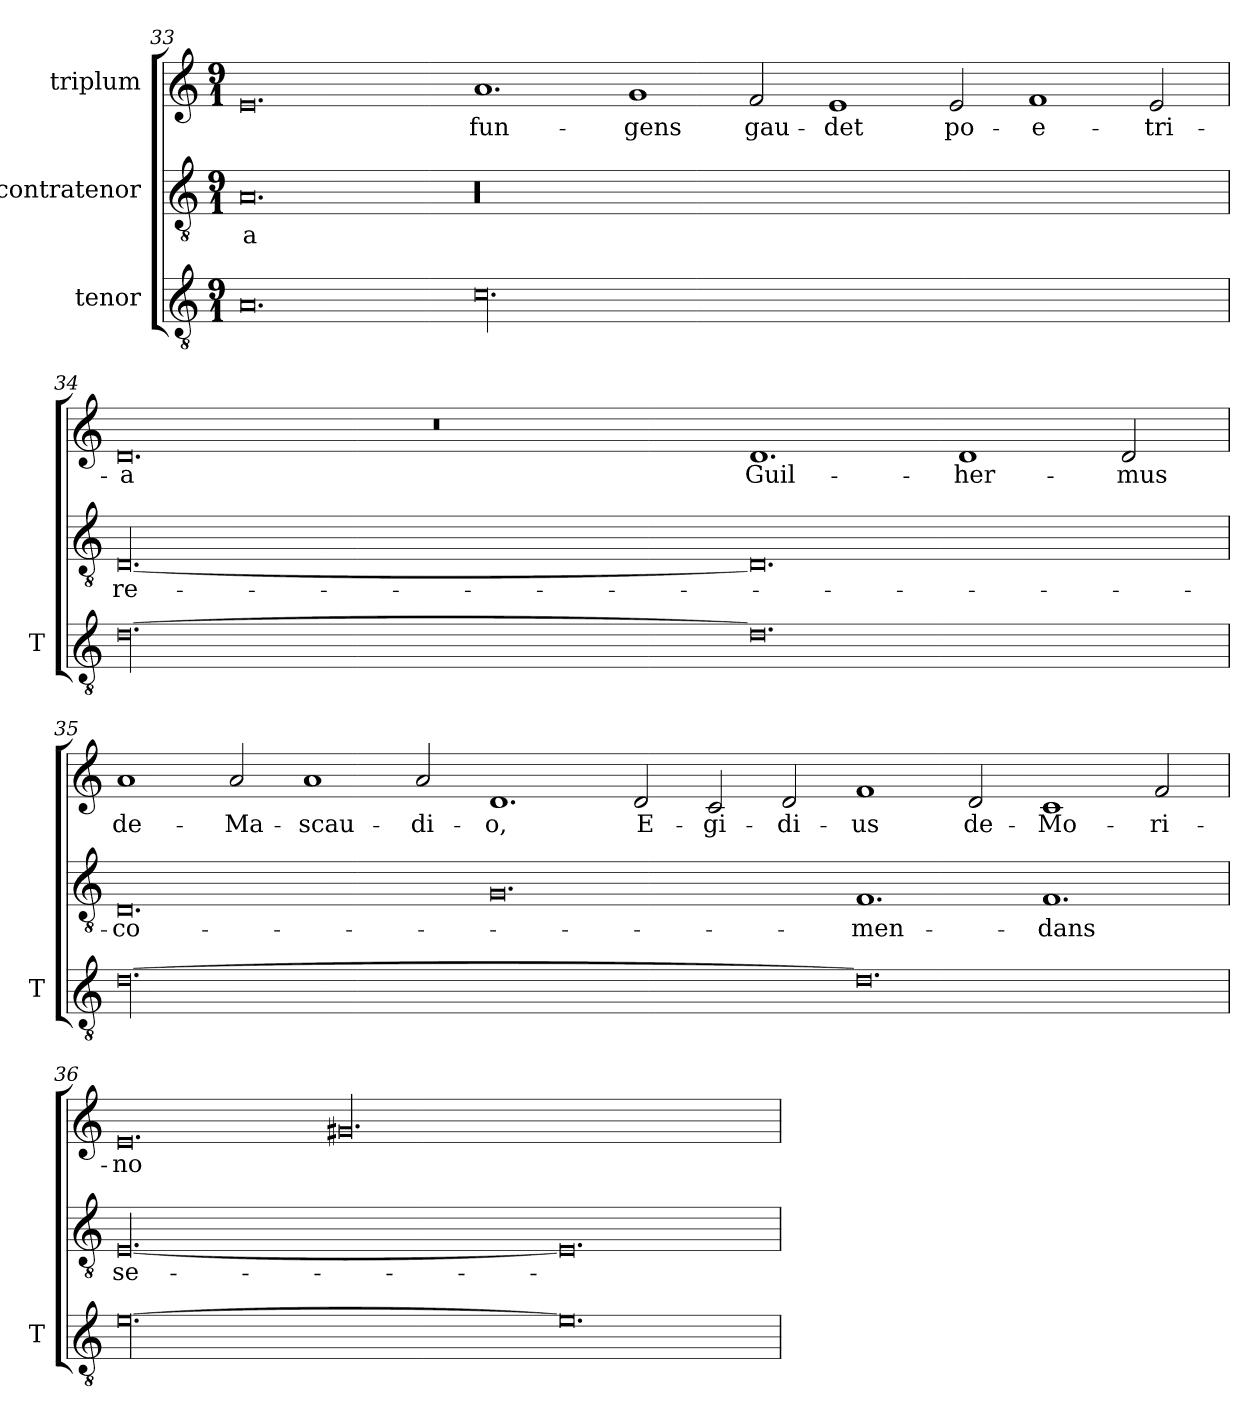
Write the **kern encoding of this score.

**kern	**kern	**text	**kern	**text
*part3	*part2	*part2	*part1	*part1
*staff3	*staff2	*staff2	*staff1	*staff1
*I"tenor	*I"contratenor	*	*I"triplum	*
*I'T	*	*	*	*
!!LO:LB:g=z
*clefGv2	*clefGv2	*	*clefG2	*
*k[]	*k[]	*	*k[]	*
*C:	*C:	*	*C:	*
*M9/1	*M9/1	*	*M9/1	*
=33	=33	=33	=33	=33
0.A/	0.A/	-a	0.e/	.
00.c\	00.r	.	1.a/	fun-
.	.	.	1g/	-gens
.	.	.	2f/	gau-
.	.	.	1e/	-det
.	.	.	2e/	po-
.	.	.	1f/	-e-
.	.	.	2e/	-tri-
=34	=34	=34	=34	=34
[00.d\	[00.D/	re-	0.d/	-a
.	.	.	0.r	.
0.d\]	0.D/]	.	1.d/	Guil-
.	.	.	1d/	-her-
.	.	.	2d/	-mus
!!LO:PB:g=z
=35	=35	=35	=35	=35
[00.d\	0.D/	-co-	1a/	de-
.	.	.	2a/	Ma-
.	.	.	1a/	-scau-
.	.	.	2a/	-di-
.	0.G/	.	1.d/	-o,
.	.	.	2d/	E-
.	.	.	2c/	-gi-
.	.	.	2d/	-di-
0.d\]	1.F/	-men-	1f/	-us
.	.	.	2d/	de-
.	1.F/	-dans	1c/	Mo-
.	.	.	2f/	-ri-
=36	=36	=36	=36	=36
[00.e\	[00.E/	se-	0.e/	-no
.	.	.	00.g#X/	.
0.e\]	0.E/]	.	.	.
=	=	=	=	=
*-	*-	*-	*-	*-
